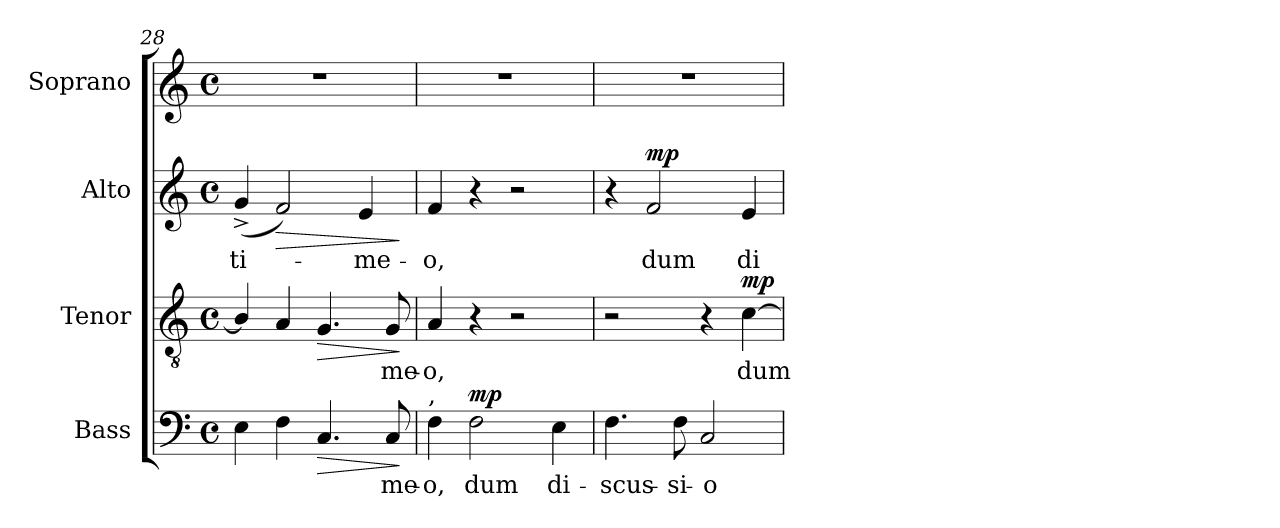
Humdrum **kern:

**kern	**text	**dynam	**kern	**text	**dynam	**kern	**text	**dynam	**kern
*part4	*part4	*part4	*part3	*part3	*part3	*part2	*part2	*part2	*part1
*staff4	*staff4	*staff4	*staff3	*staff3	*staff3	*staff2	*staff2	*staff2	*staff1
*I"Bass	*	*	*I"Tenor	*	*	*I"Alto	*	*	*I"Soprano
*I'B	*	*	*I'T	*	*	*I'A	*	*	*I'S
*clefF4	*	*	*clefGv2	*	*	*clefG2	*	*	*clefG2
*k[]	*	*	*k[]	*	*	*k[]	*	*	*k[]
*C:	*	*	*C:	*	*	*C:	*	*	*C:
*M4/4	*	*	*M4/4	*	*	*M4/4	*	*	*M4/4
*met(c)	*	*	*met(c)	*	*	*met(c)	*	*	*met(c)
=28	=28	=28	=28	=28	=28	=28	=28	=28	=28
!	!	!	!	!	!	!	!LO:LY:b	!	!
4E	.	.	4B-/]	.	.	(<4g^	ti-	.	1r
!	!	!	!	!	!	!	!	!LO:HP:b	!
4F	.	.	4A	.	.	2f)	.	>	.
!	!	!LO:HP:b	!	!	!LO:HP:b	!	!	!	!
4.C	.	>	4.G	.	>	.	.	.	.
!	!	!	!	!	!	!	!LO:LY:b	!	!
.	.	.	.	.	.	4e	me-	.	.
!	!LO:LY:b	!	!	!LO:LY:b	!	!	!	!	!
8C	me-	.	8G	me-	.	.	.	.	.
.	.	]	.	.	]	.	.	]	.
=29	=29	=29	=29	=29	=29	=29	=29	=29	=29
!LO:TX:a:t=,	!	!	!	!	!	!	!	!	!
!	!LO:LY:b	!	!	!LO:LY:b	!	!	!LO:LY:b	!	!
4F	-o,	.	4A	-o,	.	4f	-o,	.	1r
!	!LO:LY:b	!LO:DY:b	!	!	!	!	!	!	!
2F	dum	mp	4r	.	.	4r	.	.	.
.	.	.	2r	.	.	2r	.	.	.
!	!LO:LY:b	!	!	!	!	!	!	!	!
4E	di-	.	.	.	.	.	.	.	.
=30	=30	=30	=30	=30	=30	=30	=30	=30	=30
!	!LO:LY:b	!	!	!	!	!	!	!	!
4.F	-scus-	.	2r	.	.	4r	.	.	1r
!	!	!	!	!	!	!	!LO:LY:b	!LO:DY:b	!
.	.	.	.	.	.	2f	dum	mp	.
!	!LO:LY:b	!	!	!	!	!	!	!	!
8F	-si-	.	.	.	.	.	.	.	.
!	!LO:LY:b	!	!	!	!	!	!	!	!
2C	-o	.	4r	.	.	.	.	.	.
!	!	!	!	!LO:LY:b	!LO:DY:b	!	!LO:LY:b	!	!
.	.	.	[4c	dum	mp	4e	di-	.	.
=	=	=	=	=	=	=	=	=	=
*-	*-	*-	*-	*-	*-	*-	*-	*-	*-
